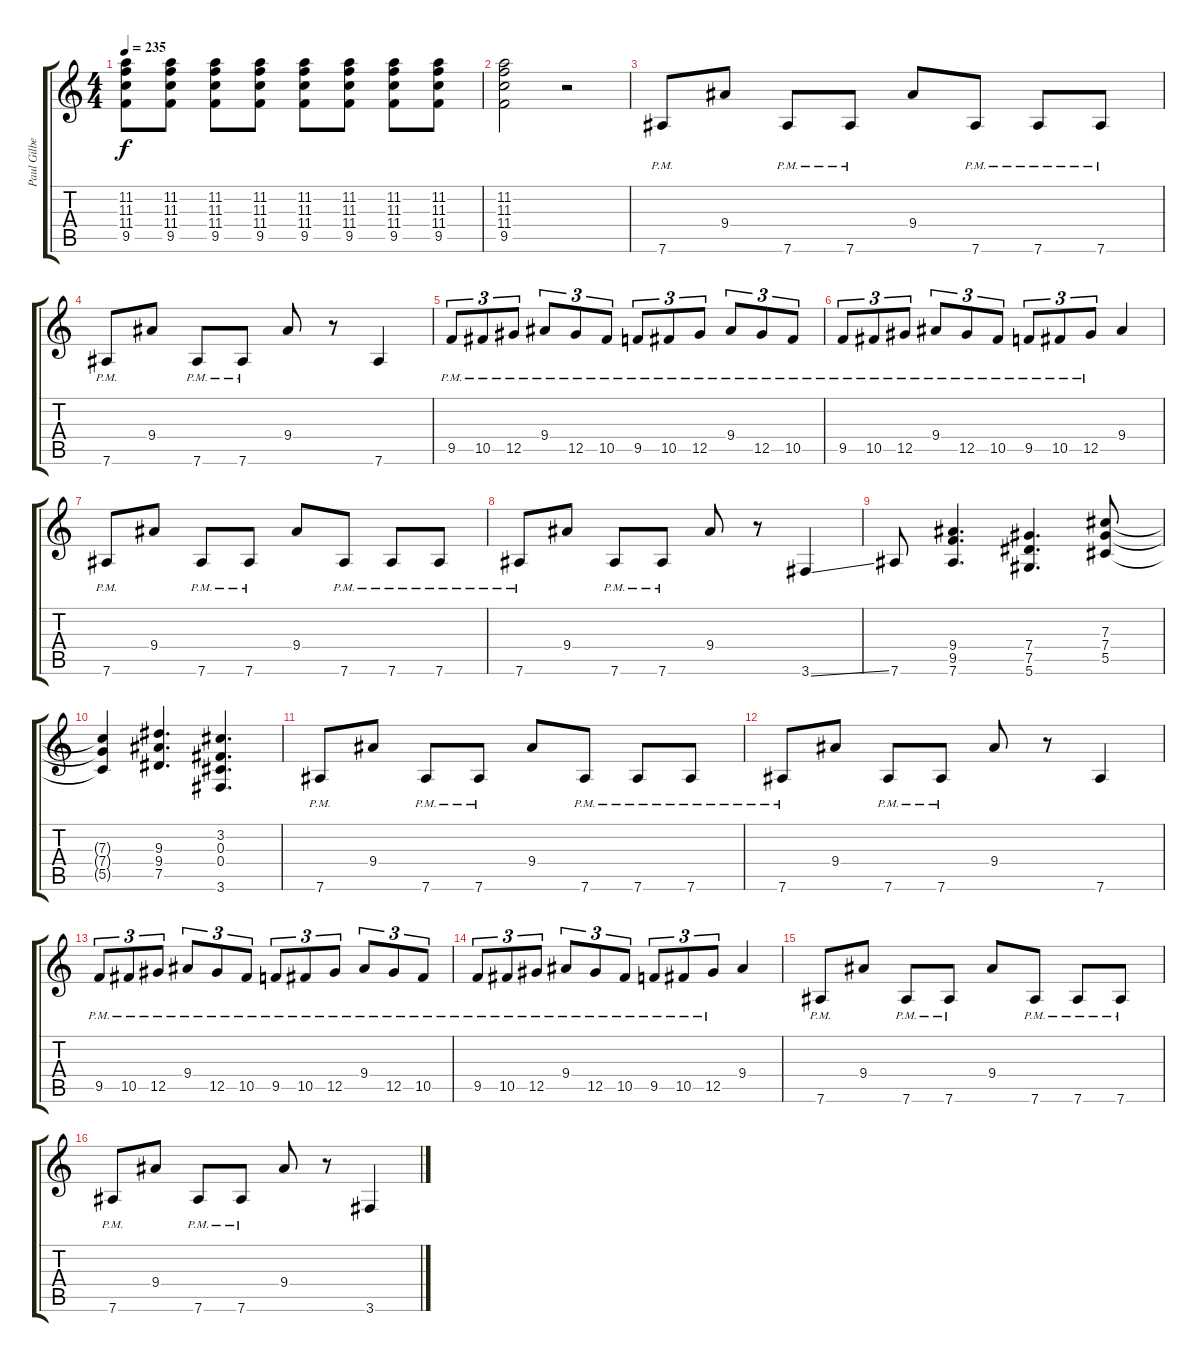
\track ("Paul Gilbert" "Paul Gilbe") {instrument distortionguitar}
\staff {score tabs}
\tuning (Eb4 Bb3 Gb3 Db3 Ab2 Eb2) {hide}
\ts (4 4)
\tempo 235
\clef g2
\ks c
(11.2 11.3 11.4 9.5).8{dy f} (11.2 11.3 11.4 9.5).8 (11.2 11.3 11.4 9.5).8 (11.2 11.3 11.4 9.5).8 (11.2 11.3 11.4 9.5).8 (11.2 11.3 11.4 9.5).8 (11.2 11.3 11.4 9.5).8 (11.2 11.3 11.4 9.5).8 |
(11.2 11.3 11.4 9.5).2 r.2 |
7.6{pm}.8 9.4.8 7.6{pm}.8 7.6{pm}.8 9.4.8 7.6{pm}.8 7.6{pm}.8 7.6{pm}.8 |
7.6{pm}.8 9.4.8 7.6{pm}.8 7.6{pm}.8 9.4.8 r.8 7.6.4 |
9.5{pm}.8{tu (3 2)} 10.5{pm}.8{tu (3 2)} 12.5{pm}.8{tu (3 2)} 9.4{pm}.8{tu (3 2)} 12.5{pm}.8{tu (3 2)} 10.5{pm}.8{tu (3 2)} 9.5{pm}.8{tu (3 2)} 10.5{pm}.8{tu (3 2)} 12.5{pm}.8{tu (3 2)} 9.4{pm}.8{tu (3 2)} 12.5{pm}.8{tu (3 2)} 10.5{pm}.8{tu (3 2)} |
9.5{pm}.8{tu (3 2)} 10.5{pm}.8{tu (3 2)} 12.5{pm}.8{tu (3 2)} 9.4{pm}.8{tu (3 2)} 12.5{pm}.8{tu (3 2)} 10.5{pm}.8{tu (3 2)} 9.5{pm}.8{tu (3 2)} 10.5{pm}.8{tu (3 2)} 12.5{pm}.8{tu (3 2)} 9.4.4 |
7.6{pm}.8 9.4.8 7.6{pm}.8 7.6{pm}.8 9.4.8 7.6{pm}.8 7.6{pm}.8 7.6{pm}.8 |
7.6{pm}.8 9.4.8 7.6{pm}.8 7.6{pm}.8 9.4.8 r.8 3.6{ss}.4 |
7.6.8 (9.4 9.5 7.6).4{d} (7.4 7.5 5.6).4{d} (7.3 7.4 5.5).8 |
(7.3{t} 7.4{t} 5.5{t}).4 (9.3 9.4 7.5).4{d} (3.2 0.3 0.4 3.6).4{d} |
7.6{pm}.8 9.4.8 7.6{pm}.8 7.6{pm}.8 9.4.8 7.6{pm}.8 7.6{pm}.8 7.6{pm}.8 |
7.6{pm}.8 9.4.8 7.6{pm}.8 7.6{pm}.8 9.4.8 r.8 7.6.4 |
9.5{pm}.8{tu (3 2)} 10.5{pm}.8{tu (3 2)} 12.5{pm}.8{tu (3 2)} 9.4{pm}.8{tu (3 2)} 12.5{pm}.8{tu (3 2)} 10.5{pm}.8{tu (3 2)} 9.5{pm}.8{tu (3 2)} 10.5{pm}.8{tu (3 2)} 12.5{pm}.8{tu (3 2)} 9.4{pm}.8{tu (3 2)} 12.5{pm}.8{tu (3 2)} 10.5{pm}.8{tu (3 2)} |
9.5{pm}.8{tu (3 2)} 10.5{pm}.8{tu (3 2)} 12.5{pm}.8{tu (3 2)} 9.4{pm}.8{tu (3 2)} 12.5{pm}.8{tu (3 2)} 10.5{pm}.8{tu (3 2)} 9.5{pm}.8{tu (3 2)} 10.5{pm}.8{tu (3 2)} 12.5{pm}.8{tu (3 2)} 9.4.4 |
7.6{pm}.8 9.4.8 7.6{pm}.8 7.6{pm}.8 9.4.8 7.6{pm}.8 7.6{pm}.8 7.6{pm}.8 |
7.6{pm}.8 9.4.8 7.6{pm}.8 7.6{pm}.8 9.4.8 r.8 3.6{ss}.4
